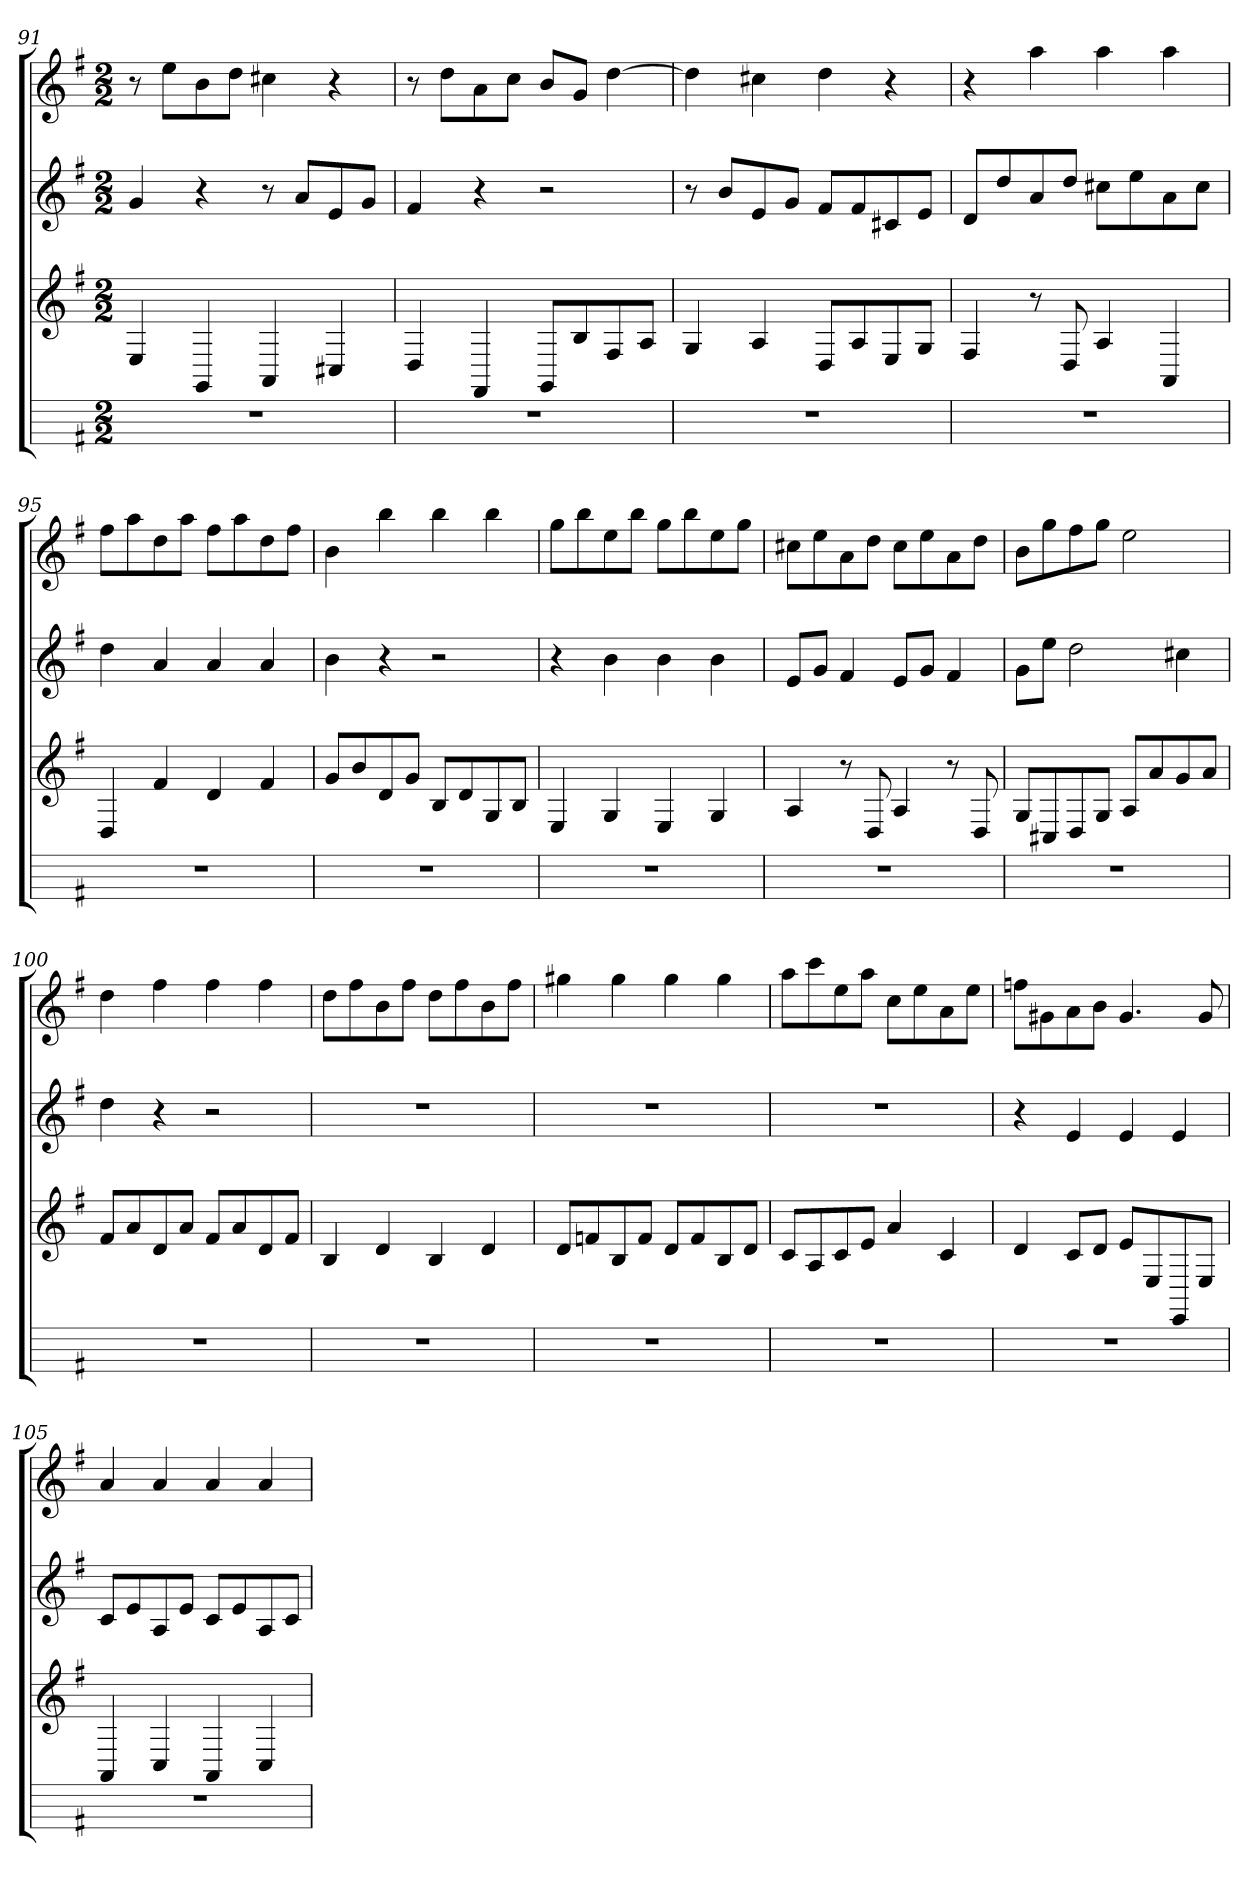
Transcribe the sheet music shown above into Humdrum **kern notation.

**kern	**kern	**kern	**kern
*part4	*part3	*part2	*part1
*staff4	*staff3	*staff2	*staff1
*k[f#]	*k[f#]	*k[f#]	*k[f#]
*M2/2	*M2/2	*M2/2	*M2/2
=91	=91	=91	=91
1r	4E	4g	8r
.	.	.	8eeL
.	4GG	4r	8b
.	.	.	8ddJ
.	4AA	8r	4cc#X
.	.	8aL	.
.	4C#X	8e	4r
.	.	8gJ	.
=92	=92	=92	=92
1r	4D	4f#	8r
.	.	.	8ddL
.	4FF#	4r	8a
.	.	.	8ccJ
.	8GGL	2r	8bL
.	8B	.	8gJ
.	8F#	.	[4dd
.	8AJ	.	.
=93	=93	=93	=93
1r	4G	8r	4dd]
.	.	8bL	.
.	4A	8e	4cc#X
.	.	8gJ	.
.	8DL	8f#L	4dd
.	8A	8f#	.
.	8E	8c#X	4r
.	8GJ	8eJ	.
=94	=94	=94	=94
1r	4F#	8dL	4r
.	.	8dd	.
.	8r	8a	4aa
.	8D	8ddJ	.
.	4A	8cc#XL	4aa
.	.	8ee	.
.	4AA	8a	4aa
.	.	8cc#J	.
=95	=95	=95	=95
1r	4D	4dd	8ff#L
.	.	.	8aa
.	4f#	4a	8dd
.	.	.	8aaJ
.	4d	4a	8ff#L
.	.	.	8aa
.	4f#	4a	8dd
.	.	.	8ff#J
=96	=96	=96	=96
1r	8gL	4b	4b
.	8b	.	.
.	8d	4r	4bb
.	8gJ	.	.
.	8BL	2r	4bb
.	8d	.	.
.	8G	.	4bb
.	8BJ	.	.
=97	=97	=97	=97
1r	4E	4r	8ggL
.	.	.	8bb
.	4G	4b	8ee
.	.	.	8bbJ
.	4E	4b	8ggL
.	.	.	8bb
.	4G	4b	8ee
.	.	.	8ggJ
=98	=98	=98	=98
1r	4A	8eL	8cc#XL
.	.	8gJ	8ee
.	8r	4f#	8a
.	8D	.	8ddJ
.	4A	8eL	8cc#L
.	.	8gJ	8ee
.	8r	4f#	8a
.	8D	.	8ddJ
=99	=99	=99	=99
1r	8GL	8gL	8bL
.	8C#X	8eeJ	8gg
.	8D	2dd	8ff#
.	8GJ	.	8ggJ
.	8AL	.	2ee
.	8a	.	.
.	8g	4cc#X	.
.	8aJ	.	.
=100	=100	=100	=100
1r	8f#L	4dd	4dd
.	8a	.	.
.	8d	4r	4ff#
.	8aJ	.	.
.	8f#L	2r	4ff#
.	8a	.	.
.	8d	.	4ff#
.	8f#J	.	.
=101	=101	=101	=101
1r	4B	1r	8ddL
.	.	.	8ff#
.	4d	.	8b
.	.	.	8ff#J
.	4B	.	8ddL
.	.	.	8ff#
.	4d	.	8b
.	.	.	8ff#J
=102	=102	=102	=102
1r	8dL	1r	4gg#X
.	8fn	.	.
.	8B	.	4gg#
.	8fJ	.	.
.	8dL	.	4gg#
.	8f	.	.
.	8B	.	4gg#
.	8dJ	.	.
=103	=103	=103	=103
1r	8cL	1r	8aaL
.	8A	.	8ccc
.	8c	.	8ee
.	8eJ	.	8aaJ
.	4a	.	8ccL
.	.	.	8ee
.	4c	.	8a
.	.	.	8eeJ
=104	=104	=104	=104
1r	4d	4r	8ffnL
.	.	.	8g#X
.	8cL	4e	8a
.	8dJ	.	8bJ
.	8eL	4e	4.g#
.	8E	.	.
.	8EE	4e	.
.	8EJ	.	8g#
=105	=105	=105	=105
1r	4AA	8cL	4a
.	.	8e	.
.	4C	8A	4a
.	.	8eJ	.
.	4AA	8cL	4a
.	.	8e	.
.	4C	8A	4a
.	.	8cJ	.
=	=	=	=
*-	*-	*-	*-
